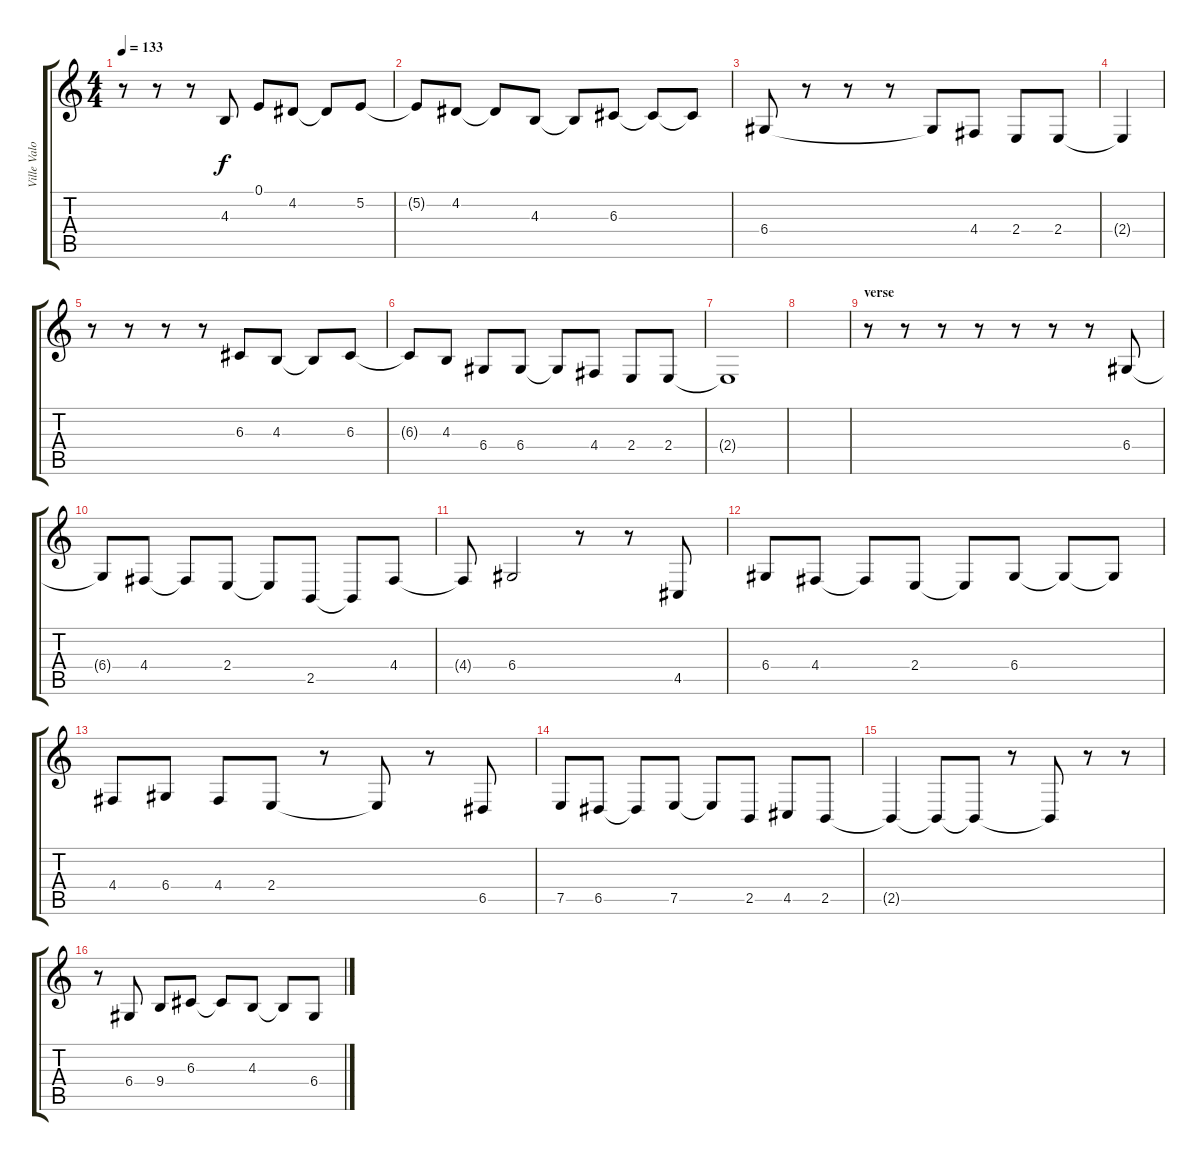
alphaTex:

\track ("Ville Valo" "Ville Valo") {instrument lead6voice}
\staff {score tabs}
\tuning (E4 B3 G3 D3 A2 E2) {hide}
\ts (4 4)
\tempo 133
\clef g2
\ks c
r.8{dy f} r.8 r.8 4.3.8 0.1.8 4.2.8 4.2{t}.8 5.2.8 |
5.2{t}.8 4.2.8 4.2{t}.8 4.3.8 4.3{t}.8 6.3.8 6.3{t}.8 6.3{t}.8 |
6.4.8 r.8 r.8 r.8 6.4{t}.8 4.4.8 2.4.8 2.4.8 |
2.4{t}.4 |
r.8 r.8 r.8 r.8 6.3.8 4.3.8 4.3{t}.8 6.3.8 |
6.3{t}.8 4.3.8 6.4.8 6.4.8 6.4{t}.8 4.4.8 2.4.8 2.4.8 |
2.4{t}.1 |
|
\section ("" "verse")
r.8 r.8 r.8 r.8 r.8 r.8 r.8 6.4.8 |
6.4{t}.8 4.4.8 4.4{t}.8 2.4.8 2.4{t}.8 2.5.8 2.5{t}.8 4.4.8 |
4.4{t}.8 6.4.2 r.8 r.8 4.5.8 |
6.4.8 4.4.8 4.4{t}.8 2.4.8 2.4{t}.8 6.4.8 6.4{t}.8 6.4{t}.8 |
4.4.8 6.4.8 4.4.8 2.4.8 r.8 2.4{t}.8 r.8 6.5.8 |
7.5.8 6.5.8 6.5{t}.8 7.5.8 7.5{t}.8 2.5.8 4.5.8 2.5.8 |
2.5{t}.4 2.5{t}.8 2.5{t}.8 r.8 2.5{t}.8 r.8 r.8 |
r.8 6.4.8 9.4.8 6.3.8 6.3{t}.8 4.3.8 4.3{t}.8 6.4.8
